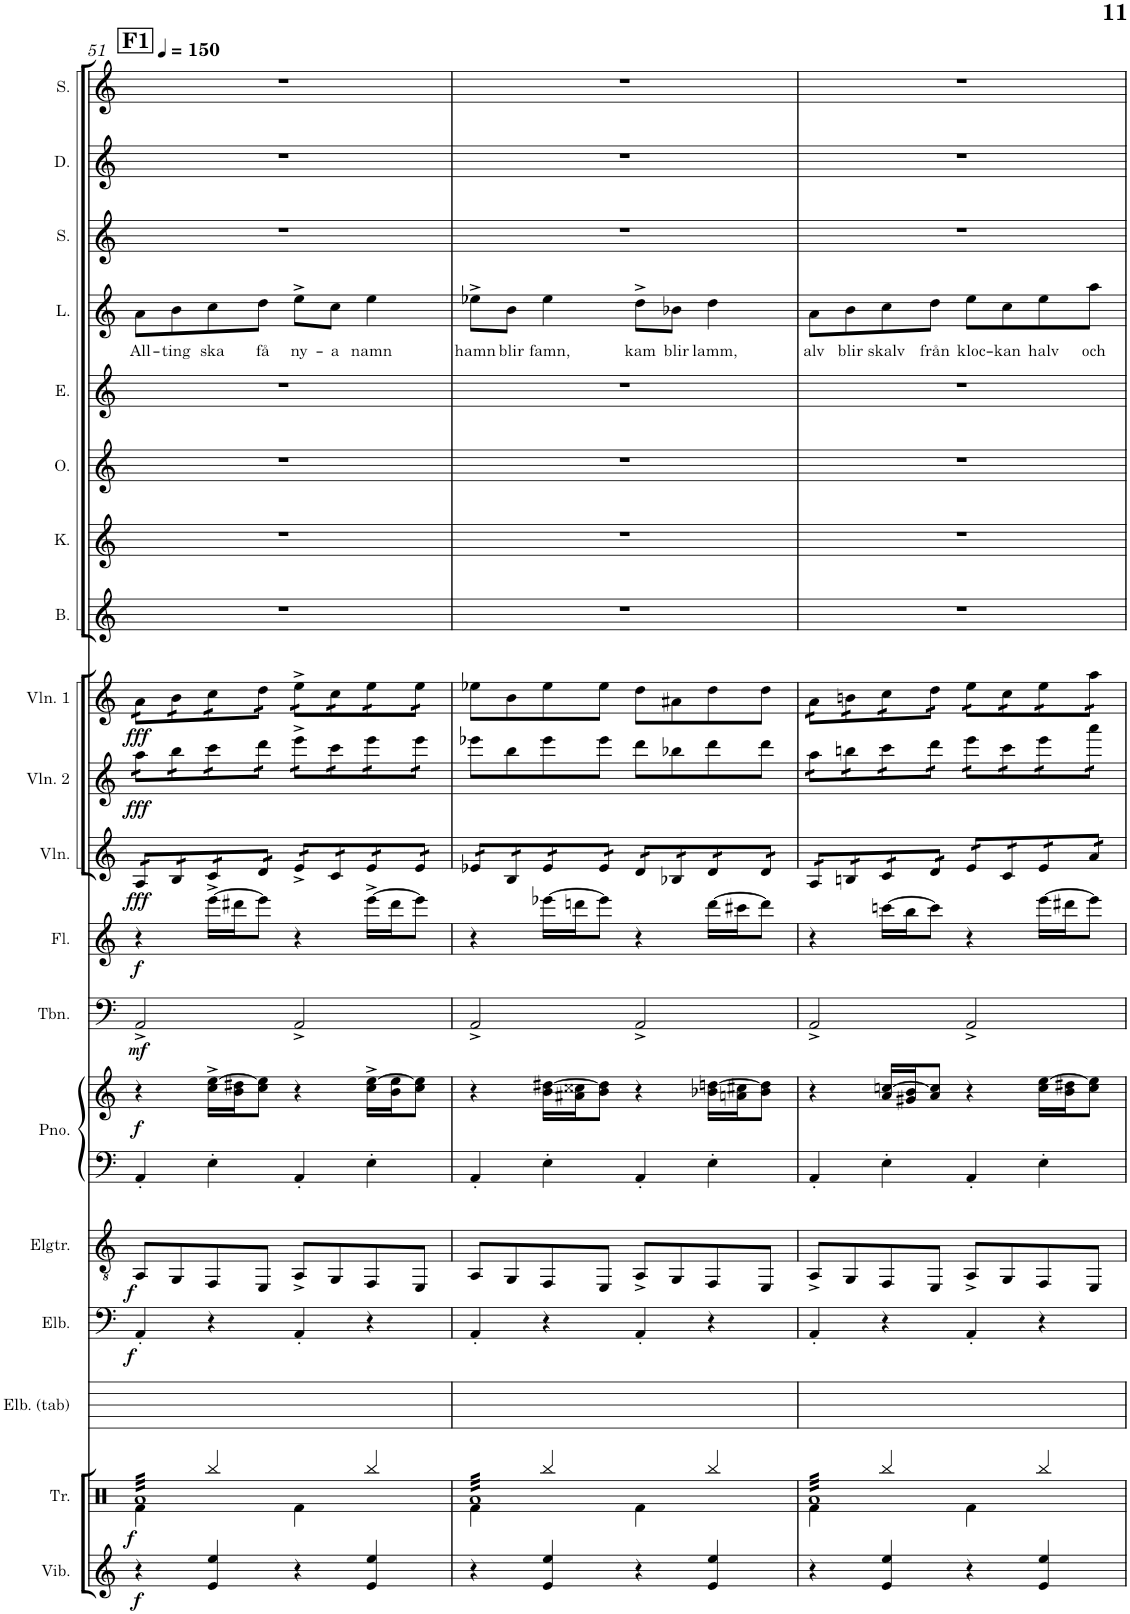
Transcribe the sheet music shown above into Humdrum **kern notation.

**kern	**dynam	**kern	**dynam	**kern	**dynam	**kern	**kern	**dynam	**kern	**dynam	**kern	**dynam	**kern	**dynam	**kern	**dynam	**kern	**dynam	**kern	**text
*part10	*part10	*part9	*part9	*part8	*part8	*part7	*part7	*part7	*part6	*part6	*part5	*part5	*part4	*part4	*part3	*part3	*part2	*part2	*part1	*part1
*staff11	*staff11	*staff10	*staff10	*staff9	*staff9	*staff8	*staff7	*staff7/8	*staff6	*staff6	*staff5	*staff5	*staff4	*staff4	*staff3	*staff3	*staff2	*staff2	*staff1	*staff1
*I"Vibrafon	*	*I"Elbas	*	*I"Elgitarr	*	*I"Piano	*	*	*I"Trombon	*	*I"Tvärflöjt	*	*I"Violin	*	*I"Violin 2	*	*I"Violin 1	*	*I"Libby	*
*I'Vib.	*	*I'Elb.	*	*I'Elgtr.	*	*I'Pno.	*	*	*I'Tbn.	*	*	*	*I'Vln.	*	*I'Vln. 2	*	*I'Vln. 1	*	*I'L.	*
!!LO:PB:g=z
*clefG2	*	*clefF4	*	*clefGv2	*	*clefF4	*clefG2	*	*clefF4	*	*clefG2	*	*clefG2	*	*clefG2	*	*clefG2	*	*clefG2	*
*	*	*Trd7c12	*	*	*	*	*	*	*	*	*	*	*	*	*	*	*	*	*	*
*k[]	*	*k[]	*	*k[]	*	*k[]	*k[]	*	*k[]	*	*k[]	*	*k[]	*	*k[]	*	*k[]	*	*k[]	*
*M4/4	*	*M4/4	*	*M4/4	*	*M4/4	*M4/4	*	*M4/4	*	*M4/4	*	*M4/4	*	*M4/4	*	*M4/4	*	*M4/4	*
=51	=51	=51	=51	=51	=51	=51	=51	=51	=51	=51	=51	=51	=51	=51	=51	=51	=51	=51	=51	=51
!	!LO:DY:b	!	!LO:DY:b	!	!LO:DY:b	!	!	!LO:DY:b	!	!LO:DY:b	!	!LO:DY:b	!	!LO:DY:b	!	!LO:DY:b	!	!LO:DY:b	!	!LO:LY:b
*	*	*	*	*	*	*	*	*	*	*	*	*	*tremolo	*	*	*	*	*	*	*
*	*	*	*	*	*	*	*	*	*	*	*	*	*	*	*tremolo	*	*	*	*	*
*	*	*	*	*	*	*	*	*	*	*	*	*	*	*	*	*	*tremolo	*	*	*
4r	f	4AA'/	f	8AA/L	f	4AA'/	4r	f	2AA^/	mf	4r	f	16A/LL	fff	16aa\LL	fff	16a\LL	fff	8a\L	All-
.	.	.	.	.	.	.	.	.	.	.	.	.	16A/	.	16aa\	.	16a\	.	.	.
!	!	!	!	!	!	!	!	!	!	!	!	!	!	!	!	!	!	!	!	!LO:LY:b
.	.	.	.	8GG/	.	.	.	.	.	.	.	.	16B/	.	16bb\	.	16b\	.	8b\	-ting
.	.	.	.	.	.	.	.	.	.	.	.	.	16B/	.	16bb\	.	16b\	.	.	.
!	!	!	!	!	!	!	!	!	!	!	!	!	!	!	!	!	!	!	!	!LO:LY:b
4e/ 4ee/	.	4r	.	8FF/	.	4E'\	16cc\^ [16ee\^LL	.	.	.	[16eee^\LL	.	16c/	.	16ccc\	.	16cc\	.	8cc\	ska
.	.	.	.	.	.	.	16b\ 16dd#X\J	.	.	.	16ddd#X\J	.	16c/	.	16ccc\	.	16cc\	.	.	.
!	!	!	!	!	!	!	!	!	!	!	!	!	!	!	!	!	!	!	!	!LO:LY:b
.	.	.	.	8EE/J	.	.	8cc\ 8ee\]J	.	.	.	8eee\J]	.	16d/	.	16ddd\	.	16dd\	.	8dd\J	få
.	.	.	.	.	.	.	.	.	.	.	.	.	16d/JJ	.	16ddd\JJ	.	16dd\JJ	.	.	.
!	!	!	!	!	!	!	!	!	!	!	!	!	!	!	!	!	!	!	!	!LO:LY:b
4r	.	4AA'/	.	8AA^/L	.	4AA'/	4r	.	2AA^/	.	4r	.	16e^/LL	.	16eee^\LL	.	16ee^\LL	.	8ee^\L	ny-
.	.	.	.	.	.	.	.	.	.	.	.	.	16e^/	.	16eee^\	.	16ee^\	.	.	.
!	!	!	!	!	!	!	!	!	!	!	!	!	!	!	!	!	!	!	!	!LO:LY:b
.	.	.	.	8GG/	.	.	.	.	.	.	.	.	16c/	.	16ccc\	.	16cc\	.	8cc\J	-a
.	.	.	.	.	.	.	.	.	.	.	.	.	16c/	.	16ccc\	.	16cc\	.	.	.
!	!	!	!	!	!	!	!	!	!	!	!	!	!	!	!	!	!	!	!	!LO:LY:b
4e/ 4ee/	.	4r	.	8FF/	.	4E'\	16cc\^ [16ee\^LL	.	.	.	[16eee^\LL	.	16e/	.	16eee\	.	16ee\	.	4ee\	namn
.	.	.	.	.	.	.	16b\ 16ee\J	.	.	.	16ddd#\J	.	16e/	.	16eee\	.	16ee\	.	.	.
.	.	.	.	8EE/J	.	.	8cc\ 8ee\]J	.	.	.	8eee\J]	.	16e/	.	16eee\	.	16ee\	.	.	.
.	.	.	.	.	.	.	.	.	.	.	.	.	16e/JJ	.	16eee\JJ	.	16ee\JJ	.	.	.
*	*	*	*	*	*	*	*	*	*	*	*	*	*	*	*	*	*Xtremolo	*	*	*
*	*	*	*	*	*	*	*	*	*	*	*	*	*	*	*Xtremolo	*	*	*	*	*
=52	=52	=52	=52	=52	=52	=52	=52	=52	=52	=52	=52	=52	=52	=52	=52	=52	=52	=52	=52	=52
!	!	!	!	!	!	!	!	!	!	!	!	!	!	!	!	!	!	!	!	!LO:LY:b
4r	.	4AA'/	.	8AA/L	.	4AA'/	4r	.	2AA^/	.	4r	.	16e-X/LL	.	8eee-X\L	.	8ee-X\L	.	8ee-X^\L	hamn
.	.	.	.	.	.	.	.	.	.	.	.	.	16e-X/	.	.	.	.	.	.	.
!	!	!	!	!	!	!	!	!	!	!	!	!	!	!	!	!	!	!	!	!LO:LY:b
.	.	.	.	8GG/	.	.	.	.	.	.	.	.	16B/	.	8bb\	.	8b\	.	8b\J	blir
.	.	.	.	.	.	.	.	.	.	.	.	.	16B/	.	.	.	.	.	.	.
!	!	!	!	!	!	!	!	!	!	!	!	!	!	!	!	!	!	!	!	!LO:LY:b
4e/ 4ee/	.	4r	.	8FF/	.	4E'\	16b\ [16dd#X\LL	.	.	.	[16eee-X\LL	.	16e-/	.	8eee-\	.	8ee-\	.	4ee-\	famn,
.	.	.	.	.	.	.	16a#X\ 16cc##X\J	.	.	.	16dddn\J	.	16e-/	.	.	.	.	.	.	.
.	.	.	.	8EE/J	.	.	8b\ 8dd#\]J	.	.	.	8eee-\J]	.	16e-/	.	8eee-\J	.	8ee-\J	.	.	.
.	.	.	.	.	.	.	.	.	.	.	.	.	16e-/JJ	.	.	.	.	.	.	.
!	!	!	!	!	!	!	!	!	!	!	!	!	!	!	!	!	!	!	!	!LO:LY:b
4r	.	4AA'/	.	8AA^/L	.	4AA'/	4r	.	2AA^/	.	4r	.	16d/LL	.	8ddd\L	.	8dd\L	.	8dd^\L	kam
.	.	.	.	.	.	.	.	.	.	.	.	.	16d/	.	.	.	.	.	.	.
!	!	!	!	!	!	!	!	!	!	!	!	!	!	!	!	!	!	!	!	!LO:LY:b
.	.	.	.	8GG/	.	.	.	.	.	.	.	.	16B-X/	.	8bb-X\	.	8a#X\	.	8b-X\J	blir
.	.	.	.	.	.	.	.	.	.	.	.	.	16B-X/	.	.	.	.	.	.	.
!	!	!	!	!	!	!	!	!	!	!	!	!	!	!	!	!	!	!	!	!LO:LY:b
4e/ 4ee/	.	4r	.	8FF/	.	4E'\	16b-X\ [16ddn\LL	.	.	.	[16ddd\LL	.	16d/	.	8ddd\	.	8dd\	.	4dd\	lamm,
.	.	.	.	.	.	.	16an\ 16cc#X\J	.	.	.	16ccc#X\J	.	16d/	.	.	.	.	.	.	.
.	.	.	.	8EE/J	.	.	8b-\ 8dd\]J	.	.	.	8ddd\J]	.	16d/	.	8ddd\J	.	8dd\J	.	.	.
.	.	.	.	.	.	.	.	.	.	.	.	.	16d/JJ	.	.	.	.	.	.	.
=53	=53	=53	=53	=53	=53	=53	=53	=53	=53	=53	=53	=53	=53	=53	=53	=53	=53	=53	=53	=53
!	!	!	!	!	!	!	!	!	!	!	!	!	!	!	!	!	!	!	!	!LO:LY:b
*	*	*	*	*	*	*	*	*	*	*	*	*	*	*	*tremolo	*	*	*	*	*
*	*	*	*	*	*	*	*	*	*	*	*	*	*	*	*	*	*tremolo	*	*	*
4r	.	4AA'/	.	8AA^/L	.	4AA'/	4r	.	2AA^/	.	4r	.	16A/LL	.	16aa\LL	.	16a\LL	.	8a\L	alv
.	.	.	.	.	.	.	.	.	.	.	.	.	16A/	.	16aa\	.	16a\	.	.	.
!	!	!	!	!	!	!	!	!	!	!	!	!	!	!	!	!	!	!	!	!LO:LY:b
.	.	.	.	8GG/	.	.	.	.	.	.	.	.	16Bn/	.	16bbn\	.	16bn\	.	8b\	blir
.	.	.	.	.	.	.	.	.	.	.	.	.	16Bn/	.	16bbn\	.	16bn\	.	.	.
!	!	!	!	!	!	!	!	!	!	!	!	!	!	!	!	!	!	!	!	!LO:LY:b
4e/ 4ee/	.	4r	.	8FF/	.	4E'\	16a/ [16ccn/LL	.	.	.	[16cccn\LL	.	16c/	.	16ccc\	.	16cc\	.	8cc\	skalv
.	.	.	.	.	.	.	16g#X/ 16b/J	.	.	.	16bb\J	.	16c/	.	16ccc\	.	16cc\	.	.	.
!	!	!	!	!	!	!	!	!	!	!	!	!	!	!	!	!	!	!	!	!LO:LY:b
.	.	.	.	8EE/J	.	.	8a/ 8cc/]J	.	.	.	8ccc\J]	.	16d/	.	16ddd\	.	16dd\	.	8dd\J	från
.	.	.	.	.	.	.	.	.	.	.	.	.	16d/JJ	.	16ddd\JJ	.	16dd\JJ	.	.	.
!	!	!	!	!	!	!	!	!	!	!	!	!	!	!	!	!	!	!	!	!LO:LY:b
4r	.	4AA'/	.	8AA^/L	.	4AA'/	4r	.	2AA^/	.	4r	.	16e/LL	.	16eee\LL	.	16ee\LL	.	8ee\L	kloc-
.	.	.	.	.	.	.	.	.	.	.	.	.	16e/	.	16eee\	.	16ee\	.	.	.
!	!	!	!	!	!	!	!	!	!	!	!	!	!	!	!	!	!	!	!	!LO:LY:b
.	.	.	.	8GG/	.	.	.	.	.	.	.	.	16c/	.	16ccc\	.	16cc\	.	8cc\	-kan
.	.	.	.	.	.	.	.	.	.	.	.	.	16c/	.	16ccc\	.	16cc\	.	.	.
!	!	!	!	!	!	!	!	!	!	!	!	!	!	!	!	!	!	!	!	!LO:LY:b
4e/ 4ee/	.	4r	.	8FF/	.	4E'\	16cc\ [16ee\LL	.	.	.	[16eee\LL	.	16e/	.	16eee\	.	16ee\	.	8ee\	halv
.	.	.	.	.	.	.	16b\ 16dd#X\J	.	.	.	16ddd#X\J	.	16e/	.	16eee\	.	16ee\	.	.	.
!	!	!	!	!	!	!	!	!	!	!	!	!	!	!	!	!	!	!	!	!LO:LY:b
.	.	.	.	8EE/J	.	.	8cc\ 8ee\]J	.	.	.	8eee\J]	.	16a/	.	16aaa\	.	16aa\	.	8aa\J	och
.	.	.	.	.	.	.	.	.	.	.	.	.	16a/JJ	.	16aaa\JJ	.	16aa\JJ	.	.	.
*	*	*	*	*	*	*	*	*	*	*	*	*	*	*	*	*	*Xtremolo	*	*	*
*	*	*	*	*	*	*	*	*	*	*	*	*	*	*	*Xtremolo	*	*	*	*	*
*	*	*	*	*	*	*	*	*	*	*	*	*	*Xtremolo	*	*	*	*	*	*	*
=	=	=	=	=	=	=	=	=	=	=	=	=	=	=	=	=	=	=	=	=
*-	*-	*-	*-	*-	*-	*-	*-	*-	*-	*-	*-	*-	*-	*-	*-	*-	*-	*-	*-	*-
